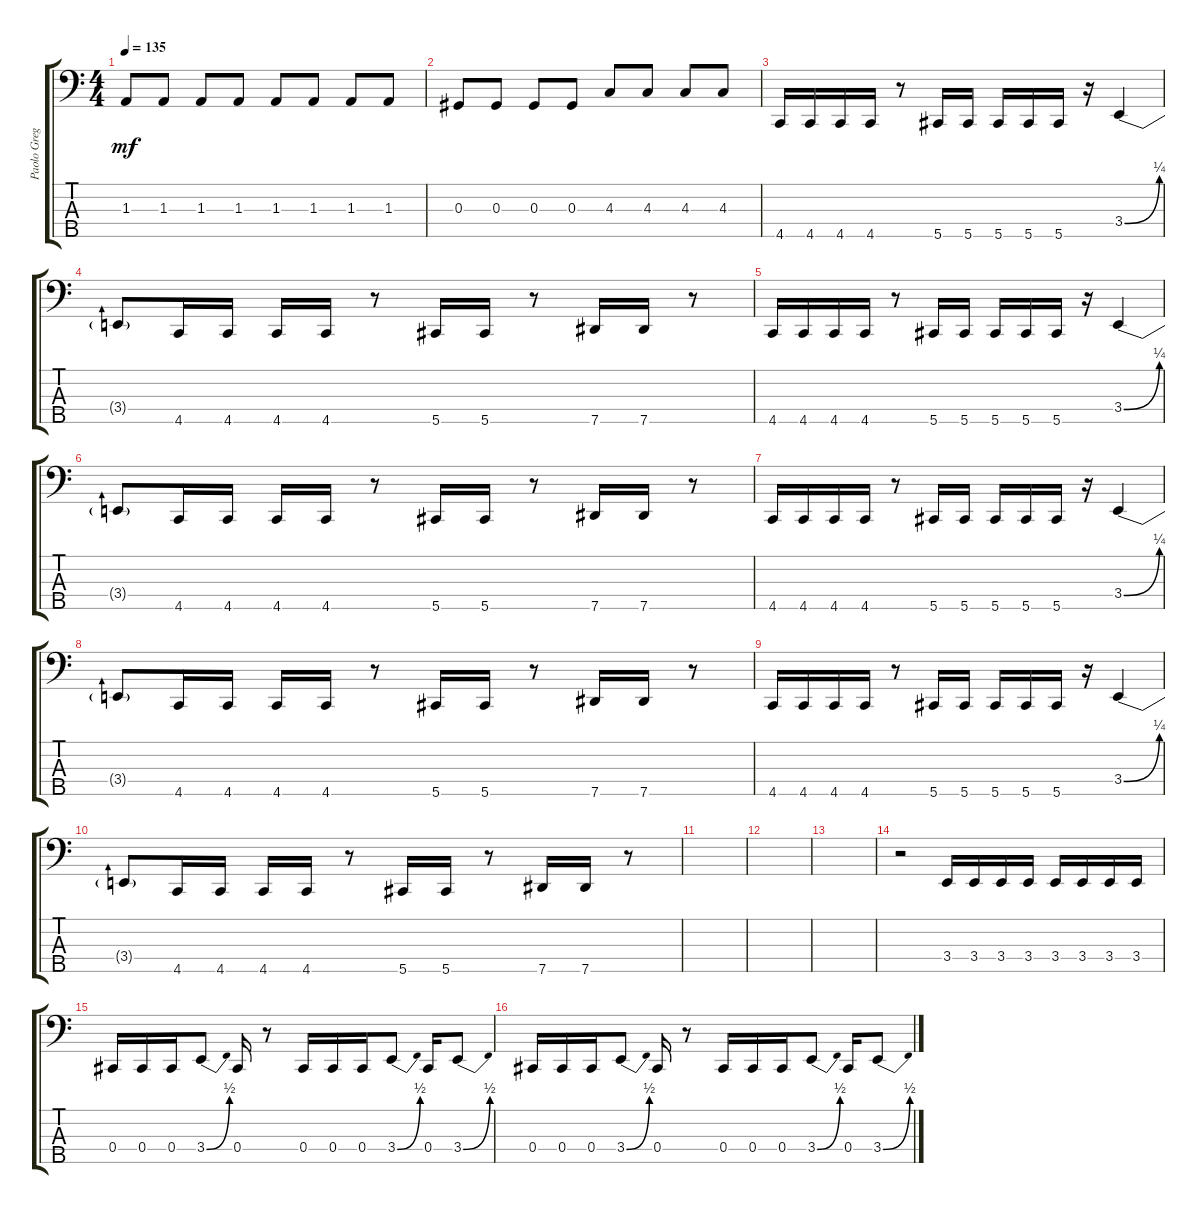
\track ("Paolo Gregoletto" "Paolo Greg") {instrument electricbassfinger}
\staff {score tabs}
\tuning (Gb2 Db2 Ab1 Db1 Ab0) {hide}
\ts (4 4)
\tempo 135
\clef f4
\ks c
1.3{t}.8{dy mf} 1.3.8 1.3.8 1.3.8 1.3.8 1.3.8 1.3.8 1.3.8 |
0.3.8 0.3.8 0.3.8 0.3.8 4.3.8 4.3.8 4.3.8 4.3.8 |
4.5.16 4.5.16 4.5.16 4.5.16 r.8 5.5.16 5.5.16 5.5.16 5.5.16 5.5.16 r.16 3.4{be (bend 0 0 60 1)}.4 |
3.4{t}.8 4.5.16 4.5.16 4.5.16 4.5.16 r.8 5.5.16 5.5.16 r.8 7.5.16 7.5.16 r.8 |
4.5.16 4.5.16 4.5.16 4.5.16 r.8 5.5.16 5.5.16 5.5.16 5.5.16 5.5.16 r.16 3.4{be (bend 0 0 60 1)}.4 |
3.4{t}.8 4.5.16 4.5.16 4.5.16 4.5.16 r.8 5.5.16 5.5.16 r.8 7.5.16 7.5.16 r.8 |
4.5.16 4.5.16 4.5.16 4.5.16 r.8 5.5.16 5.5.16 5.5.16 5.5.16 5.5.16 r.16 3.4{be (bend 0 0 60 1)}.4 |
3.4{t}.8 4.5.16 4.5.16 4.5.16 4.5.16 r.8 5.5.16 5.5.16 r.8 7.5.16 7.5.16 r.8 |
4.5.16 4.5.16 4.5.16 4.5.16 r.8 5.5.16 5.5.16 5.5.16 5.5.16 5.5.16 r.16 3.4{be (bend 0 0 60 1)}.4 |
3.4{t}.8 4.5.16 4.5.16 4.5.16 4.5.16 r.8 5.5.16 5.5.16 r.8 7.5.16 7.5.16 r.8 |
|
|
|
r.2 3.4.16 3.4.16 3.4.16 3.4.16 3.4.16 3.4.16 3.4.16 3.4.16 |
0.4.16 0.4.16 0.4.16 3.4{be (bend 0 0 60 2)}.8 0.4.16 r.8 0.4.16 0.4.16 0.4.16 3.4{be (bend 0 0 60 2)}.8 0.4.16 3.4{be (bend 0 0 60 2)}.8 |
0.4.16 0.4.16 0.4.16 3.4{be (bend 0 0 60 2)}.8 0.4.16 r.8 0.4.16 0.4.16 0.4.16 3.4{be (bend 0 0 60 2)}.8 0.4.16 3.4{be (bend 0 0 60 2)}.8
